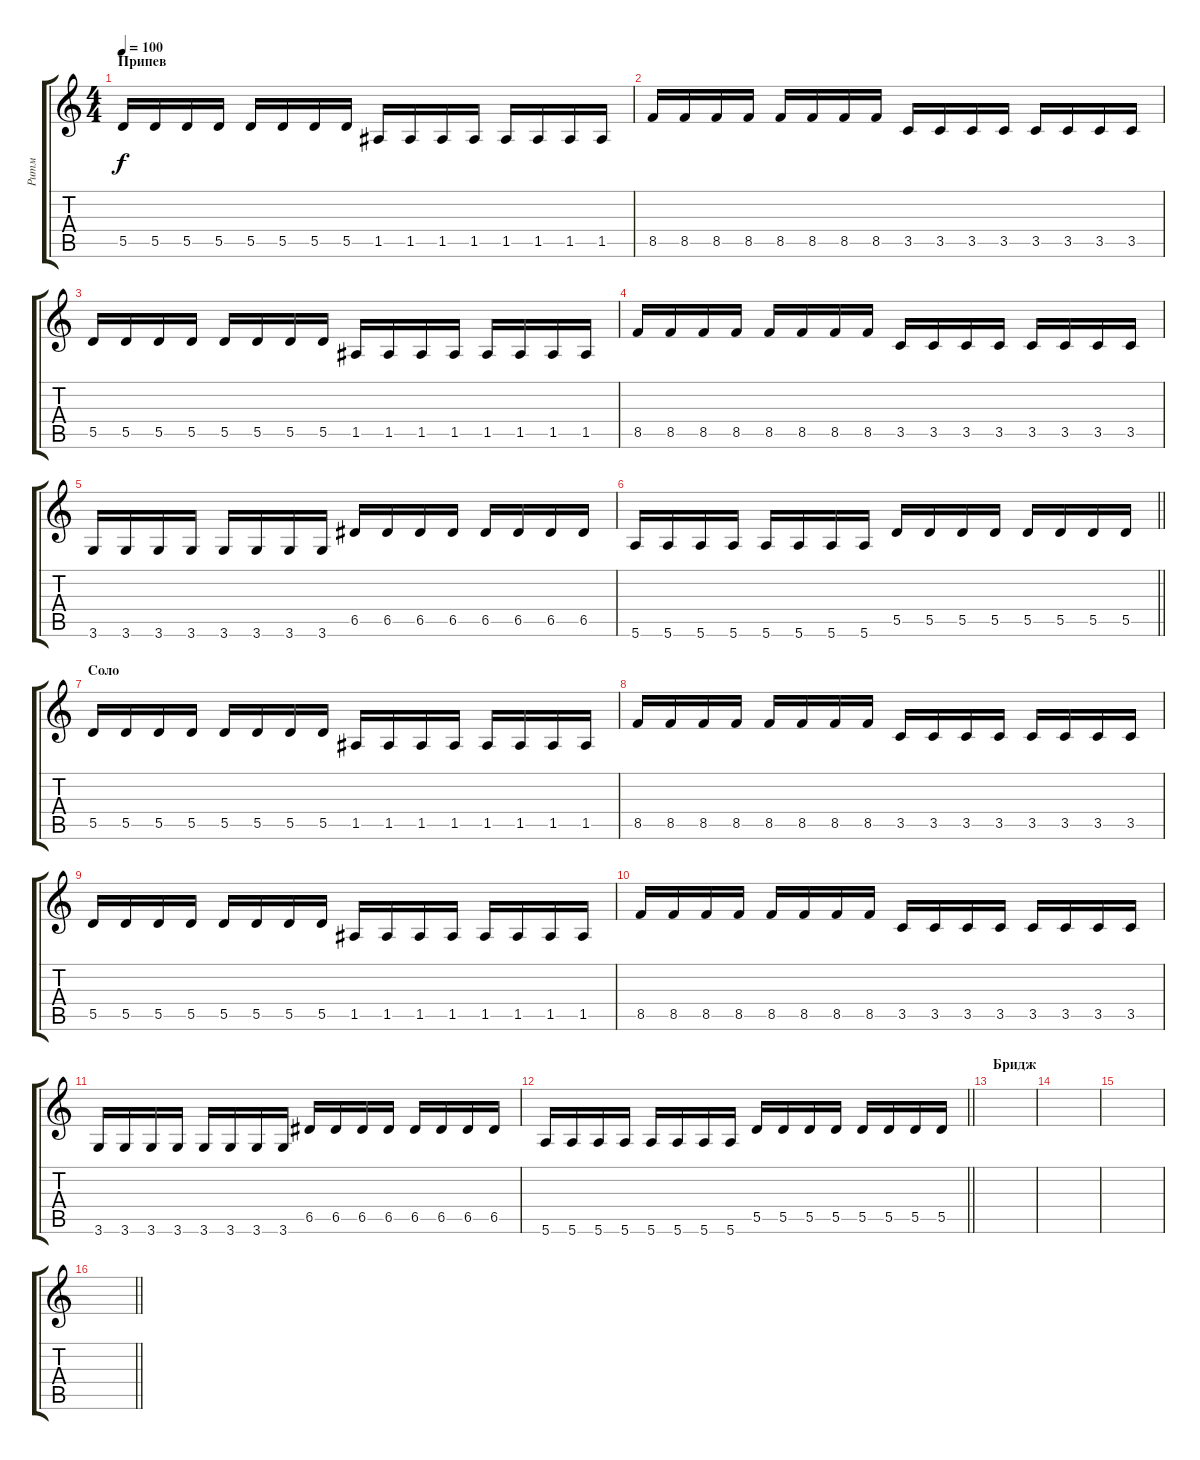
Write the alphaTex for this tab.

\track ("Ритм" "Ритм") {instrument distortionguitar}
\staff {score tabs}
\tuning (E4 B3 G3 D3 A2 E2) {hide}
\ts (4 4)
\section ("" "Припев")
\tempo 100
\clef g2
\ks c
5.5.16{dy f} 5.5.16 5.5.16 5.5.16 5.5.16 5.5.16 5.5.16 5.5.16 1.5.16 1.5.16 1.5.16 1.5.16 1.5.16 1.5.16 1.5.16 1.5.16 |
8.5.16 8.5.16 8.5.16 8.5.16 8.5.16 8.5.16 8.5.16 8.5.16 3.5.16 3.5.16 3.5.16 3.5.16 3.5.16 3.5.16 3.5.16 3.5.16 |
5.5.16 5.5.16 5.5.16 5.5.16 5.5.16 5.5.16 5.5.16 5.5.16 1.5.16 1.5.16 1.5.16 1.5.16 1.5.16 1.5.16 1.5.16 1.5.16 |
8.5.16 8.5.16 8.5.16 8.5.16 8.5.16 8.5.16 8.5.16 8.5.16 3.5.16 3.5.16 3.5.16 3.5.16 3.5.16 3.5.16 3.5.16 3.5.16 |
3.6.16 3.6.16 3.6.16 3.6.16 3.6.16 3.6.16 3.6.16 3.6.16 6.5.16 6.5.16 6.5.16 6.5.16 6.5.16 6.5.16 6.5.16 6.5.16 |
\barLineRight lightlight
5.6.16 5.6.16 5.6.16 5.6.16 5.6.16 5.6.16 5.6.16 5.6.16 5.5.16 5.5.16 5.5.16 5.5.16 5.5.16 5.5.16 5.5.16 5.5.16 |
\section ("" "Соло")
5.5.16 5.5.16 5.5.16 5.5.16 5.5.16 5.5.16 5.5.16 5.5.16 1.5.16 1.5.16 1.5.16 1.5.16 1.5.16 1.5.16 1.5.16 1.5.16 |
8.5.16 8.5.16 8.5.16 8.5.16 8.5.16 8.5.16 8.5.16 8.5.16 3.5.16 3.5.16 3.5.16 3.5.16 3.5.16 3.5.16 3.5.16 3.5.16 |
5.5.16 5.5.16 5.5.16 5.5.16 5.5.16 5.5.16 5.5.16 5.5.16 1.5.16 1.5.16 1.5.16 1.5.16 1.5.16 1.5.16 1.5.16 1.5.16 |
8.5.16 8.5.16 8.5.16 8.5.16 8.5.16 8.5.16 8.5.16 8.5.16 3.5.16 3.5.16 3.5.16 3.5.16 3.5.16 3.5.16 3.5.16 3.5.16 |
3.6.16 3.6.16 3.6.16 3.6.16 3.6.16 3.6.16 3.6.16 3.6.16 6.5.16 6.5.16 6.5.16 6.5.16 6.5.16 6.5.16 6.5.16 6.5.16 |
\barLineRight lightlight
5.6.16 5.6.16 5.6.16 5.6.16 5.6.16 5.6.16 5.6.16 5.6.16 5.5.16 5.5.16 5.5.16 5.5.16 5.5.16 5.5.16 5.5.16 5.5.16 |
\section ("" "Бридж")
|
|
|
\barLineRight lightlight
